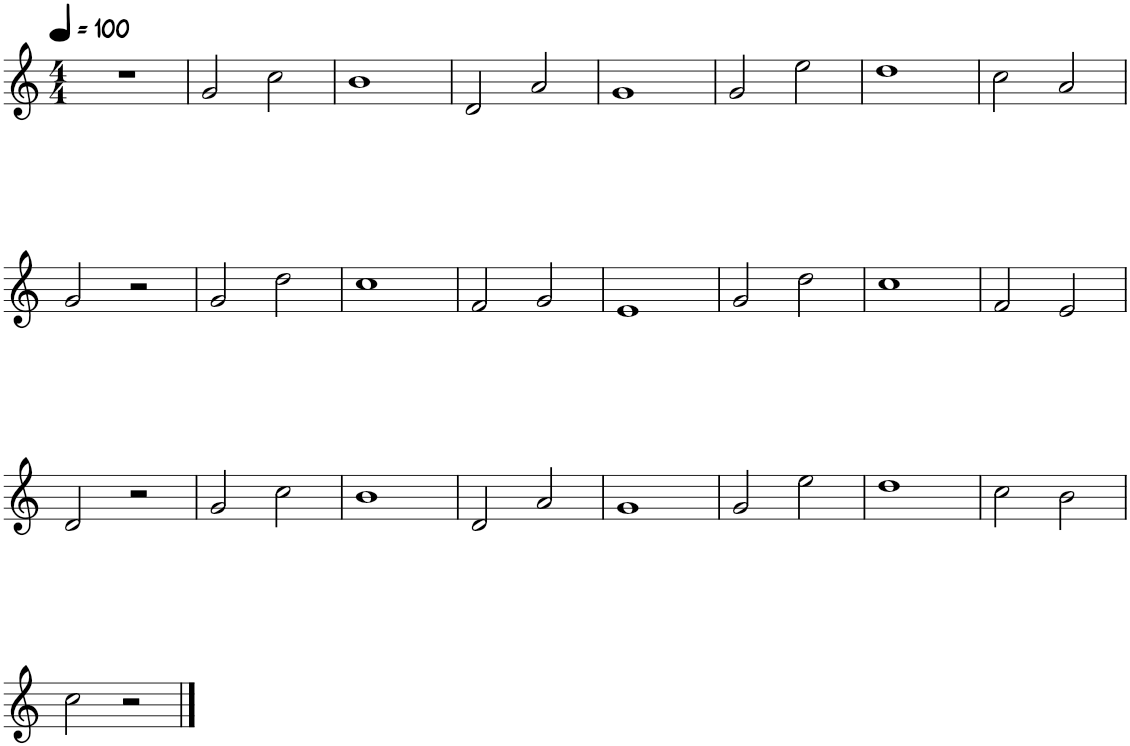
**kern
*part1
*staff1
*I"Piano
*I'Pno.
*clefG2
*k[]
*M4/4
*MM100
=1
1r
=2
2g/
2cc\
=3
1b
=4
2d/
2a/
=5
1g
=6
2g/
2ee\
=7
1dd
=8
2cc\
2a/
!!LO:LB:g=z
=9
2g/
2r
=10
2g/
2dd\
=11
1cc
=12
2f/
2g/
=13
1e
=14
2g/
2dd\
=15
1cc
=16
2f/
2e/
!!LO:LB:g=z
=17
2d/
2r
=18
2g/
2cc\
=19
1b
=20
2d/
2a/
=21
1g
=22
2g/
2ee\
=23
1dd
=24
2cc\
2b\
!!LO:LB:g=z
=25
2cc\
2r
==
*-
